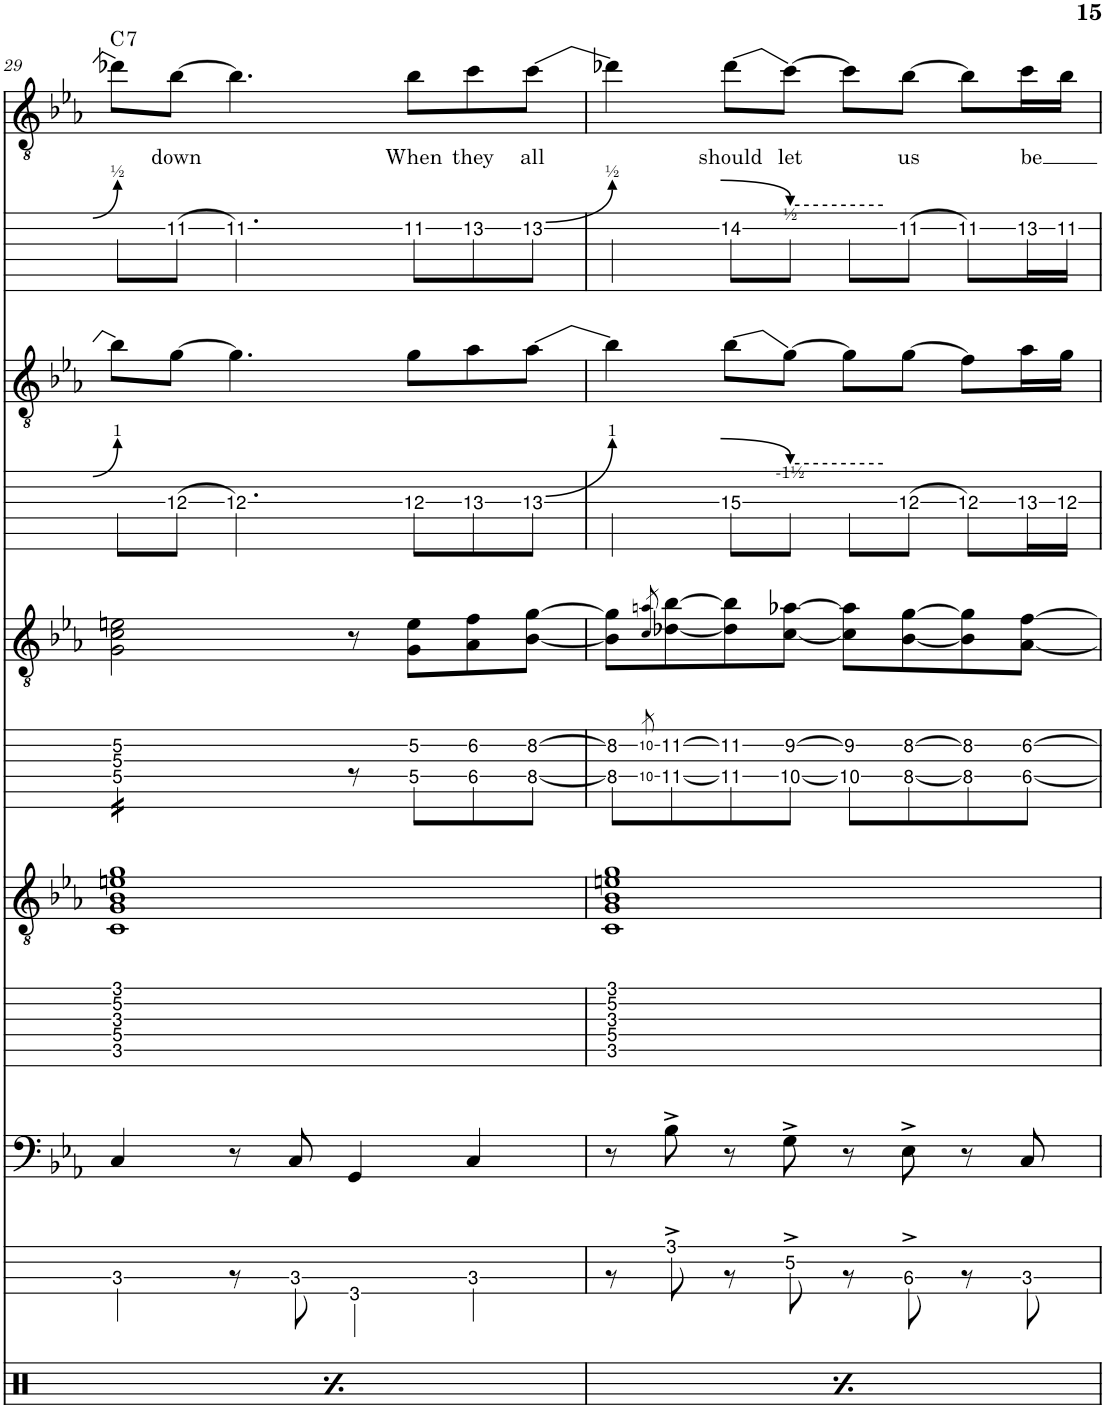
**kern	**kern	**kern	**kern	**kern	**kern	**kern	**kern	**kern	**kern	**kern	**text	**harte
*part6	*part5	*part5	*part4	*part4	*part3	*part3	*part2	*part2	*part1	*part1	*part1	*part1
*staff11	*staff10	*staff9	*staff8	*staff7	*staff6	*staff5	*staff4	*staff3	*staff2	*staff1	*staff1	*
*I"Drumset	*I"Acoustic Bass	*	*I"Acoustic Guitar 4	*	*I"Acoustic Guitar 2	*	*I"Acoustic Guitar 3	*	*I"Acoustic Guitar 1	*	*	*
*	*	*	*I'Ac Gtr	*	*I'Ac Gtr	*	*I'Ac Gtr	*	*I'Ac Gtr	*	*	*
!!LO:PB:g=z
*clefX	*	*clefF4	*	*clefGv2	*	*clefGv2	*	*clefGv2	*	*clefGv2	*	*
*	*Trd7c12	*Trd7c12	*	*	*	*	*	*	*	*	*	*
*k[]	*k[b-e-a-]	*k[b-e-a-]	*k[b-e-a-]	*k[b-e-a-]	*k[b-e-a-]	*k[b-e-a-]	*k[b-e-a-]	*k[b-e-a-]	*k[b-e-a-]	*k[b-e-a-]	*	*
*M4/4	*M4/4	*M4/4	*M4/4	*M4/4	*M4/4	*M4/4	*M4/4	*M4/4	*M4/4	*M4/4	*	*
=29	=29	=29	=29	=29	=29	=29	=29	=29	=29	=29	=29	=29
*^	*	*	*	*	*	*	*	*	*	*	*	*
!	!	!	!	!	!	!	!	!	!	!	!	!	!LO:H:kt=7
8Rgg/L	4Rf\	4C\	4C/	1C 1G 1B- 1e 1g	1C 1G 1B- 1en 1g	2G\ 2c\ 2e\	2G\ 2c\ 2en\	8b-\L	8b-\L	8dd-\L	8dd-X\L	.	C:7
!	!	!	!	!	!	!	!	!	!	!	!	!LO:LY:b	!
8Rgg/	.	.	.	.	.	.	.	[8g\J	[8g\J	[8b-\J	[8b-\J	down	.
8Rcc/	8Rd\L	8r	8r	.	.	.	.	4.g\]	4.g\]	4.b-\]	4.b-\]	.	.
8Rgg/J	8Rf\J	8C\	8C/	.	.	.	.	.	.	.	.	.	.
8Rgg/L	4Rf\	4GG\	4GG/	.	.	8r	8r	.	.	.	.	.	.
!	!	!	!	!	!	!	!	!	!	!	!	!LO:LY:b	!
8Rgg/	.	.	.	.	.	8G\ 8e\L	8G\ 8e\L	8g\L	8g\L	8b-\L	8b-\L	When	.
!	!	!	!	!	!	!	!	!	!	!	!	!LO:LY:b	!
8Rcc/	4Rd\	4C\	4C/	.	.	8A-\ 8f\	8A-\ 8f\	8a-\	8a-\	8cc\	8cc\	they	.
!	!	!	!	!	!	!	!	!	!	!	!	!LO:LY:b	!
8Rgg/J	.	.	.	.	.	[8B-\ [8g\J	[8B-\ [8g\J	8a-\J	8a-\J	8cc\J	8cc\J	all	.
=30	=30	=30	=30	=30	=30	=30	=30	=30	=30	=30	=30	=30	=30
8Rgg/L	4Rf\	8r	8r	1C 1G 1B- 1e 1g	1C 1G 1B- 1en 1g	8B-\] 8g\]L	8B-\] 8g\]L	4b-\	4b-\	4dd-\	4dd-X\	.	.
.	.	.	.	.	.	8qc/ 8qa/	8qc/ 8qan/	.	.	.	.	.	.
8Rgg/	.	8B-^\	8B-^\	.	.	[8d-\ [8b-\	[8d-X\ [8b-\	.	.	.	.	.	.
!	!	!	!	!	!	!	!	!	!	!	!	!LO:LY:b	!
8Rcc/	8Rd\L	8r	8r	.	.	8d-\] 8b-\]	8d-\] 8b-\]	8b-\L	8b-\L	8dd-X\L	8dd-\L	should	.
!	!	!	!	!	!	!	!	!	!	!	!	!LO:LY:b	!
8Rgg/J	8Rf\J	8G^\	8G^\	.	.	[8c\ [8a-\J	[8c\ [8a-X\J	[8g\J	[8g\J	[8cc\J	[8cc\J	let	.
8Rgg/L	4Rf\	8r	8r	.	.	8c\] 8a-\]L	8c\] 8a-\]L	8g\L]	8g\L]	8cc\L]	8cc\L]	.	.
!	!	!	!	!	!	!	!	!	!	!	!	!LO:LY:b	!
8Rgg/	.	8E-^\	8E-^\	.	.	[8B-\ [8g\	[8B-\ [8g\	[8g\J	[8g\J	[8b-\J	[8b-\J	us	.
8Rcc/	4Rd\	8r	8r	.	.	8B-\] 8g\]	8B-\] 8g\]	8f\L]	8f\L]	8b-\L]	8b-\L]	.	.
!	!	!	!	!	!	!	!	!	!	!	!	!LO:LY:b	!
8Rgg/J	.	8C\	8C/	.	.	[8A-\ [8f\J	[8A-\ [8f\J	16a-\L	16a-\L	16cc\L	16cc\L	be	.
.	.	.	.	.	.	.	.	16g\JJ	16g\JJ	16b-\JJ	16b-\JJ	.	.
*v	*v	*	*	*	*	*	*	*	*	*	*	*	*
=	=	=	=	=	=	=	=	=	=	=	=	=
*-	*-	*-	*-	*-	*-	*-	*-	*-	*-	*-	*-	*-
